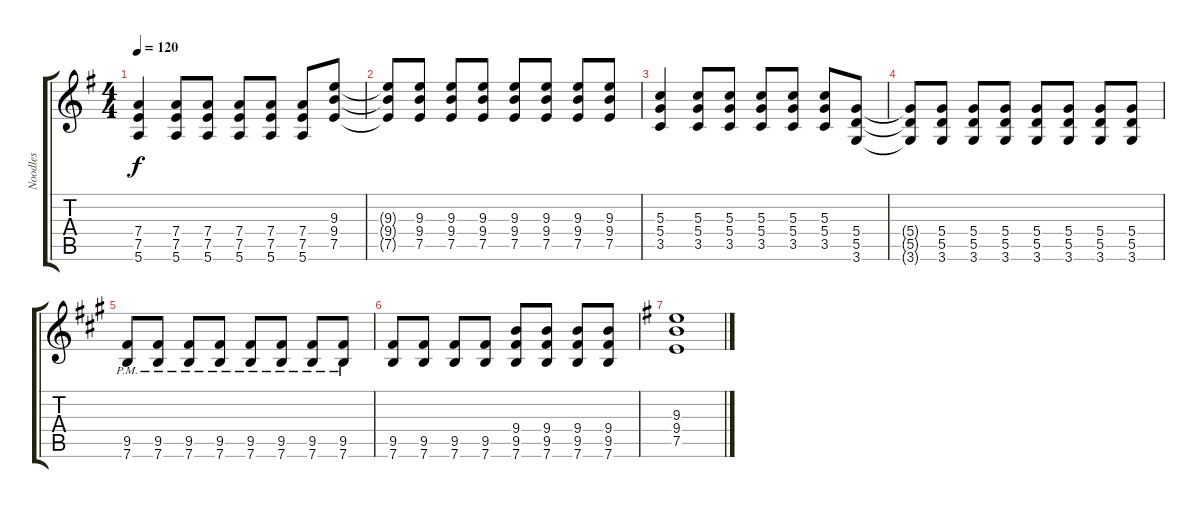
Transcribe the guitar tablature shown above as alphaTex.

\track ("Noodles" "Noodles") {instrument overdrivenguitar}
\staff {score tabs}
\tuning (E4 B3 G3 D3 A2 E2) {hide}
\ts (4 4)
\tempo 120
\clef g2
\ks g
(7.4 7.5 5.6).4{dy f} (7.4 7.5 5.6).8 (7.4 7.5 5.6).8 (7.4 7.5 5.6).8 (7.4 7.5 5.6).8 (7.4 7.5 5.6).8 (9.3 9.4 7.5).8 |
(9.3{t} 9.4{t} 7.5{t}).8 (9.3 9.4 7.5).8 (9.3 9.4 7.5).8 (9.3 9.4 7.5).8 (9.3 9.4 7.5).8 (9.3 9.4 7.5).8 (9.3 9.4 7.5).8 (9.3 9.4 7.5).8 |
(5.3 5.4 3.5).4 (5.3 5.4 3.5).8 (5.3 5.4 3.5).8 (5.3 5.4 3.5).8 (5.3 5.4 3.5).8 (5.3 5.4 3.5).8 (5.4 5.5 3.6).8 |
(5.4{t} 5.5{t} 3.6{t}).8 (5.4 5.5 3.6).8 (5.4 5.5 3.6).8 (5.4 5.5 3.6).8 (5.4 5.5 3.6).8 (5.4 5.5 3.6).8 (5.4 5.5 3.6).8 (5.4 5.5 3.6).8 |
\ks a
(9.5{pm} 7.6{pm}).8 (9.5{pm} 7.6{pm}).8 (9.5{pm} 7.6{pm}).8 (9.5{pm} 7.6{pm}).8 (9.5{pm} 7.6{pm}).8 (9.5{pm} 7.6{pm}).8 (9.5{pm} 7.6{pm}).8 (9.5{pm} 7.6{pm}).8 |
(9.5 7.6).8 (9.5 7.6).8 (9.5 7.6).8 (9.5 7.6).8 (9.4 9.5 7.6).8 (9.4 9.5 7.6).8 (9.4 9.5 7.6).8 (9.4 9.5 7.6).8 |
\ks g
(9.3 9.4 7.5).1
